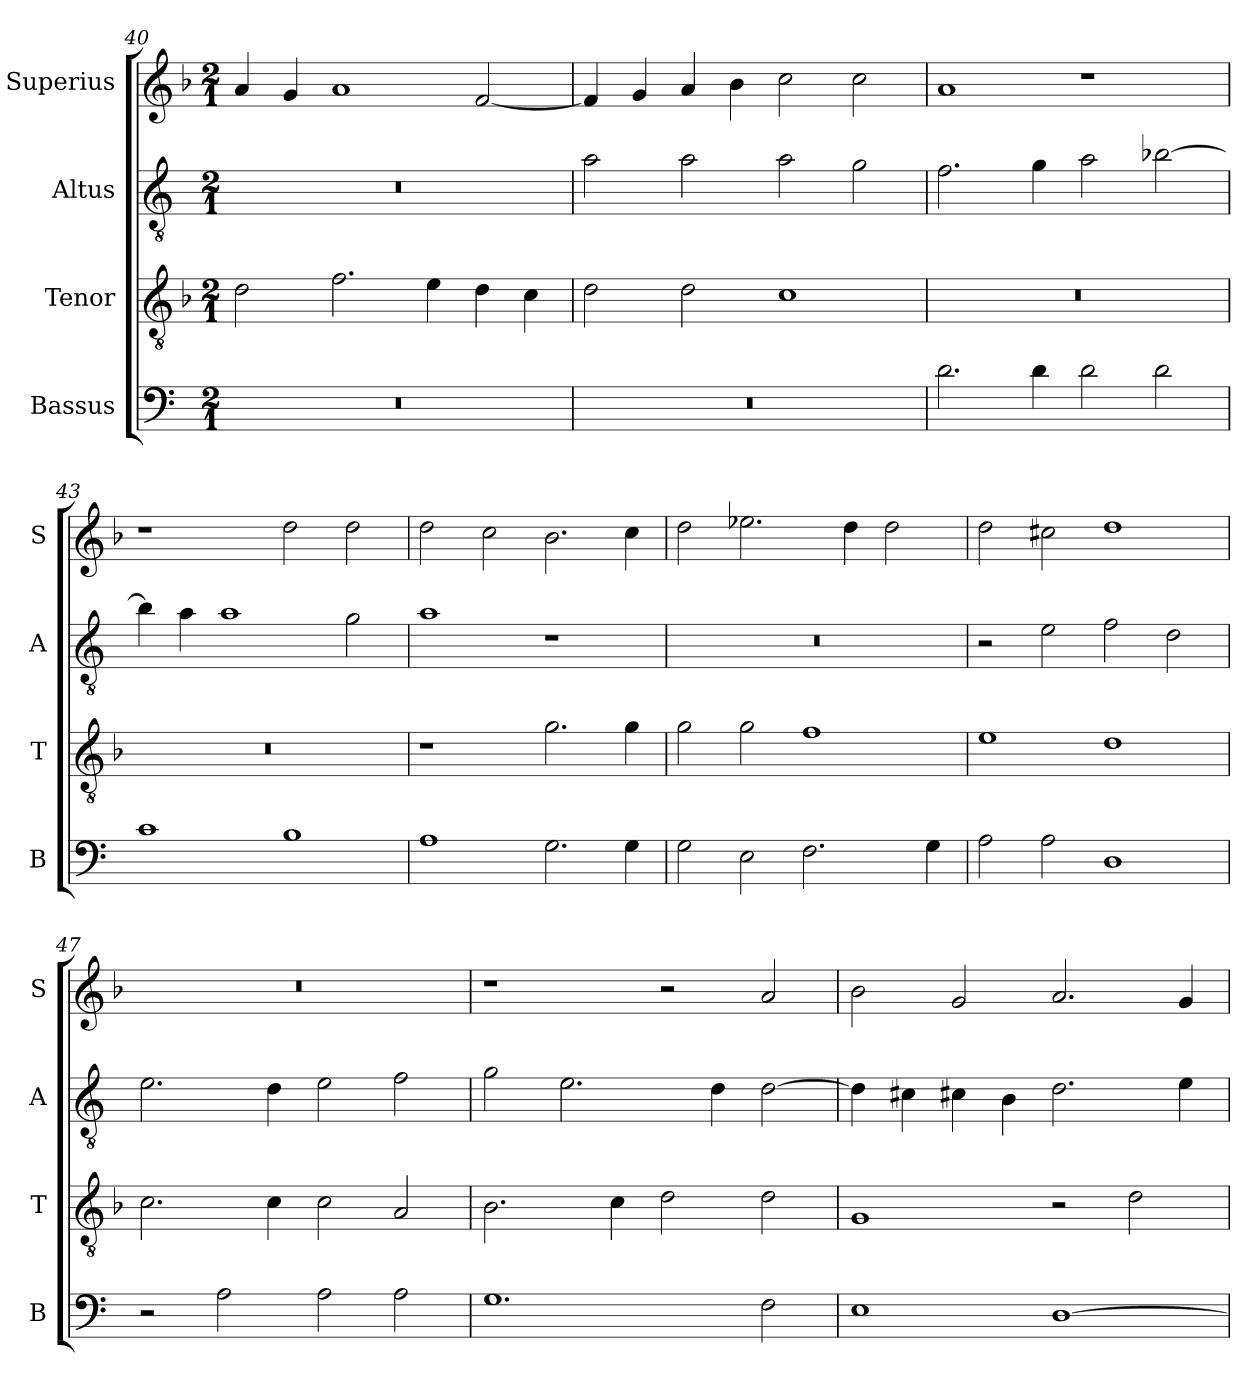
**kern	**kern	**kern	**kern
*part4	*part3	*part2	*part1
*staff4	*staff3	*staff2	*staff1
*I"Bassus	*I"Tenor	*I"Altus	*I"Superius
*I'B	*I'T	*I'A	*I'S
*clefF4	*clefGv2	*clefGv2	*clefG2
*k[]	*k[b-]	*k[]	*k[b-]
*C:	*F:	*C:	*F:
*M2/1	*M2/1	*M2/1	*M2/1
=40	=40	=40	=40
0r	2d	0r	4a
.	.	.	4g
.	2.f	.	1a
.	4e	.	.
.	4d	.	[2f
.	4c	.	.
=41	=41	=41	=41
0r	2d	2a	4f]
.	.	.	4g
.	2d	2a	4a
.	.	.	4b-
.	1c	2a	2cc
.	.	2g	2cc
=42	=42	=42	=42
2.d	0r	2.f	1a
4d	.	4g	.
2d	.	2a	1r
2d	.	[2b-X	.
=43	=43	=43	=43
1c	0r	4b-]	1r
.	.	4a	.
.	.	1a	.
1B	.	.	2dd
.	.	2g	2dd
=44	=44	=44	=44
1A	1r	1a	2dd
.	.	.	2cc
2.G	2.g	1r	2.b-
4G	4g	.	4cc
=45	=45	=45	=45
2G	2g	0r	2dd
2E	2g	.	2.ee-X
2.F	1f	.	.
.	.	.	4dd
.	.	.	2dd
4G	.	.	.
=46	=46	=46	=46
2A	1e	2r	2dd
2A	.	2e	2cc#X
1D	1d	2f	1dd
.	.	2d	.
=47	=47	=47	=47
2r	2.c	2.e	0r
2A	.	.	.
.	4c	4d	.
2A	2c	2e	.
2A	2A	2f	.
=48	=48	=48	=48
1.G	2.B-	2g	1r
.	.	2.e	.
.	4c	.	.
.	2d	.	2r
.	.	4d	.
2F	2d	[2d	2a
=49	=49	=49	=49
1E	1G	4d]	2b-
.	.	4c#X	.
.	.	4c#X	2g
.	.	4B	.
[1D	2r	2.d	2.a
.	2d	.	.
.	.	4e	4g
=	=	=	=
*-	*-	*-	*-
